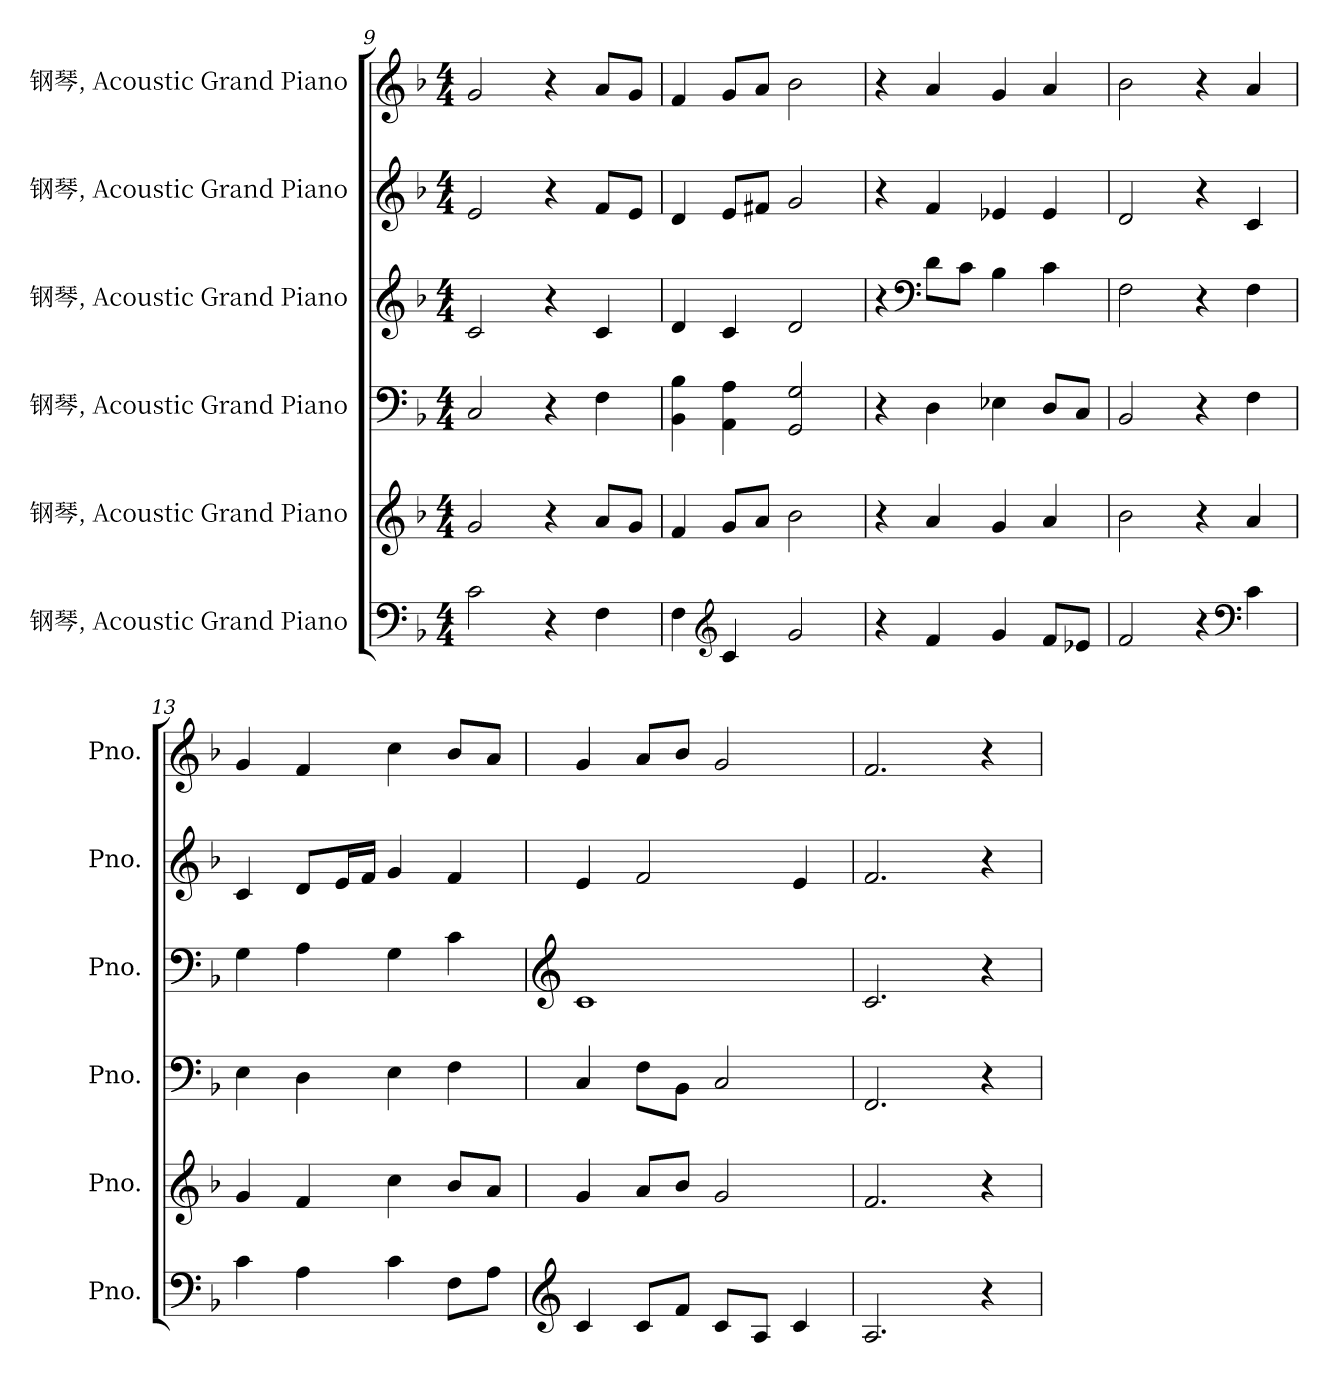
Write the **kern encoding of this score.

**kern	**kern	**kern	**kern	**kern	**kern
*part6	*part5	*part4	*part3	*part2	*part1
*staff6	*staff5	*staff4	*staff3	*staff2	*staff1
*I"钢琴, Acoustic Grand Piano	*I"钢琴, Acoustic Grand Piano	*I"钢琴, Acoustic Grand Piano	*I"钢琴, Acoustic Grand Piano	*I"钢琴, Acoustic Grand Piano	*I"钢琴, Acoustic Grand Piano
*I'Pno.	*I'Pno.	*I'Pno.	*I'Pno.	*I'Pno.	*I'Pno.
*clefF4	*clefG2	*clefF4	*clefG2	*clefG2	*clefG2
*k[b-]	*k[b-]	*k[b-]	*k[b-]	*k[b-]	*k[b-]
*M4/4	*M4/4	*M4/4	*M4/4	*M4/4	*M4/4
=9	=9	=9	=9	=9	=9
2c\	2g/	2C/	2c/	2e/	2g/
4r	4r	4r	4r	4r	4r
4F\	8a/L	4F\	4c/	8f/L	8a/L
.	8g/J	.	.	8e/J	8g/J
=10	=10	=10	=10	=10	=10
4F\	4f/	4BB-\ 4B-\	4d/	4d/	4f/
*clefG2	*	*	*	*	*
4c/	8g/L	4AA\ 4A\	4c/	8e/L	8g/L
.	8a/J	.	.	8f#X/J	8a/J
2g/	2b-\	2GG/ 2G/	2d/	2g/	2b-\
!!LO:PB:g=z
=11	=11	=11	=11	=11	=11
4r	4r	4r	4r	4r	4r
*	*	*	*clefF4	*	*
4f/	4a/	4D\	8d\L	4f/	4a/
.	.	.	8c\J	.	.
4g/	4g/	4E-X\	4B-\	4e-X/	4g/
8f/L	4a/	8D/L	4c\	4e-/	4a/
8e-X/J	.	8C/J	.	.	.
=12	=12	=12	=12	=12	=12
2f/	2b-\	2BB-/	2F\	2d/	2b-\
4r	4r	4r	4r	4r	4r
*clefF4	*	*	*	*	*
4c\	4a/	4F\	4F\	4c/	4a/
=13	=13	=13	=13	=13	=13
4c\	4g/	4E\	4G\	4c/	4g/
4A\	4f/	4D\	4A\	8d/L	4f/
.	.	.	.	16e/L	.
.	.	.	.	16f/JJ	.
4c\	4cc\	4E\	4G\	4g/	4cc\
8F\L	8b-/L	4F\	4c\	4f/	8b-/L
8A\J	8a/J	.	.	.	8a/J
=14	=14	=14	=14	=14	=14
*clefG2	*	*	*clefG2	*	*
4c/	4g/	4C/	1c	4e/	4g/
8c/L	8a/L	8F\L	.	2f/	8a/L
8f/J	8b-/J	8BB-\J	.	.	8b-/J
8c/L	2g/	2C/	.	.	2g/
8A/J	.	.	.	.	.
4c/	.	.	.	4e/	.
=15	=15	=15	=15	=15	=15
2.A/	2.f/	2.FF/	2.c/	2.f/	2.f/
4r	4r	4r	4r	4r	4r
=	=	=	=	=	=
*-	*-	*-	*-	*-	*-
